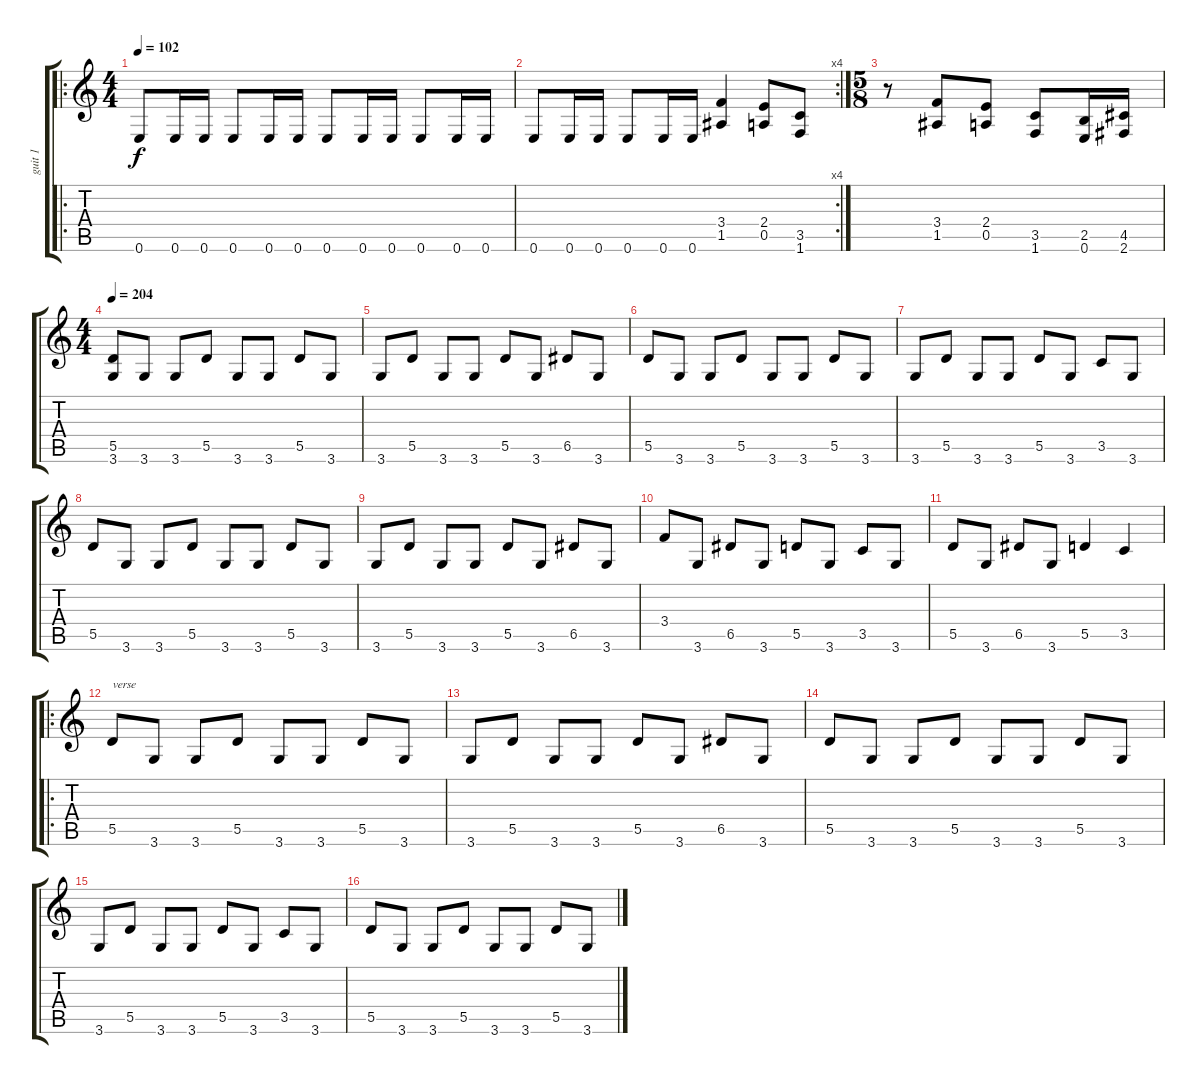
\track ("guit 1" "guit 1") {instrument distortionguitar}
\staff {score tabs}
\tuning (E4 B3 G3 D3 A2 E2) {hide}
\ro
\ts (4 4)
\tempo 102
\clef g2
\ks c
0.6.8{dy f} 0.6.16 0.6.16 0.6.8 0.6.16 0.6.16 0.6.8 0.6.16 0.6.16 0.6.8 0.6.16 0.6.16 |
\rc 4
0.6.8 0.6.16 0.6.16 0.6.8 0.6.16 0.6.16 (3.4 1.5).4 (2.4 0.5).8 (3.5 1.6).8 |
\ts (5 8)
r.8 (3.4 1.5).8 (2.4 0.5).8 (3.5 1.6).8 (2.5 0.6).16 (4.5 2.6).16 |
\ts (4 4)
\tempo 204
(5.5 3.6).8 3.6.8 3.6.8 5.5.8 3.6.8 3.6.8 5.5.8 3.6.8 |
3.6.8 5.5.8 3.6.8 3.6.8 5.5.8 3.6.8 6.5.8 3.6.8 |
5.5.8 3.6.8 3.6.8 5.5.8 3.6.8 3.6.8 5.5.8 3.6.8 |
3.6.8 5.5.8 3.6.8 3.6.8 5.5.8 3.6.8 3.5.8 3.6.8 |
5.5.8 3.6.8 3.6.8 5.5.8 3.6.8 3.6.8 5.5.8 3.6.8 |
3.6.8 5.5.8 3.6.8 3.6.8 5.5.8 3.6.8 6.5.8 3.6.8 |
3.4.8 3.6.8 6.5.8 3.6.8 5.5.8 3.6.8 3.5.8 3.6.8 |
5.5.8 3.6.8 6.5.8 3.6.8 5.5.4 3.5.4 |
\ro
5.5.8{txt "verse"} 3.6.8 3.6.8 5.5.8 3.6.8 3.6.8 5.5.8 3.6.8 |
3.6.8 5.5.8 3.6.8 3.6.8 5.5.8 3.6.8 6.5.8 3.6.8 |
5.5.8 3.6.8 3.6.8 5.5.8 3.6.8 3.6.8 5.5.8 3.6.8 |
3.6.8 5.5.8 3.6.8 3.6.8 5.5.8 3.6.8 3.5.8 3.6.8 |
5.5.8 3.6.8 3.6.8 5.5.8 3.6.8 3.6.8 5.5.8 3.6.8
